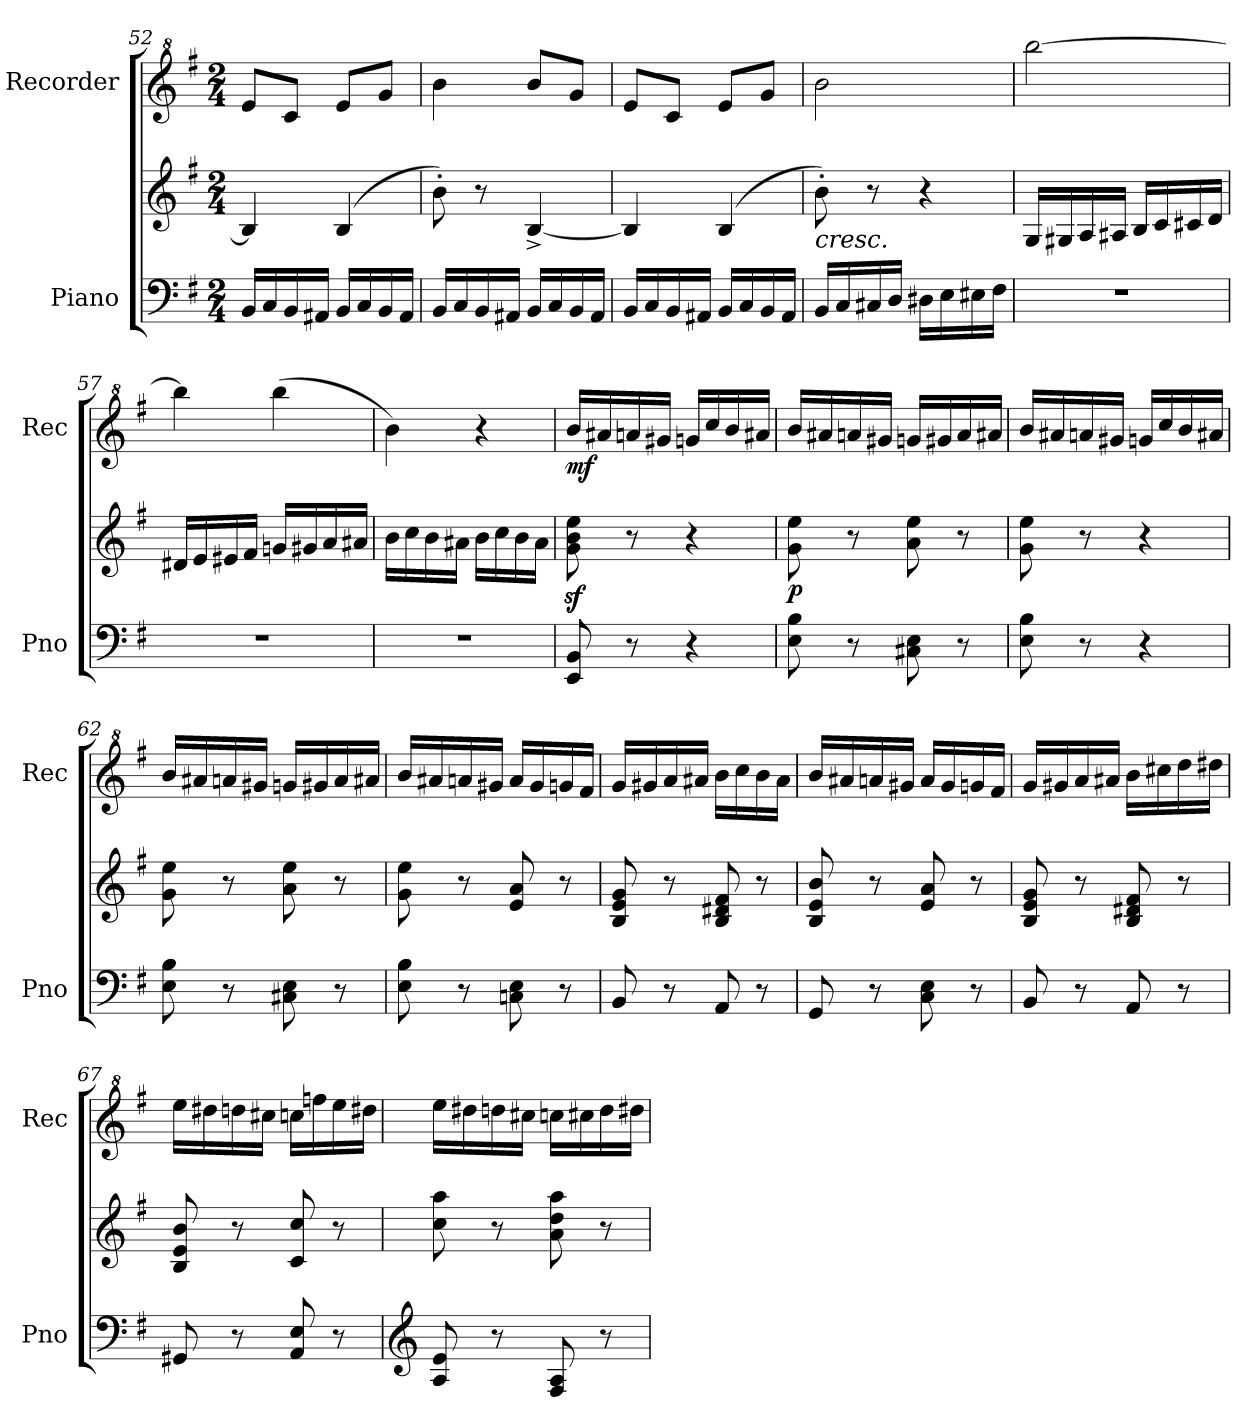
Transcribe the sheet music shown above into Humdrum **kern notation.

**kern	**kern	**dynam	**kern	**dynam
*part2	*part2	*part2	*part1	*part1
*staff3	*staff2	*staff2/3	*staff1	*staff1
*I"Piano	*	*	*I"Recorder	*
*I'Pno	*	*	*I'Rec	*
!!LO:LB:g=z
*clefF4	*clefG2	*	*clefG^2	*
*k[f#]	*k[f#]	*	*k[f#]	*
*M2/4	*M2/4	*	*M2/4	*
=52	=52	=52	=52	=52
16BB/LL	4B/]	.	8ee/L	.
16C/	.	.	.	.
16BB/	.	.	8cc/J	.
16AA#X/JJ	.	.	.	.
16BB/LL	(<4B/	.	8ee/L	.
16C/	.	.	.	.
16BB/	.	.	8gg/J	.
16AA#/JJ	.	.	.	.
=53	=53	=53	=53	=53
16BB/LL	8b'\)	.	4bb\	.
16C/	.	.	.	.
16BB/	8r	.	.	.
16AA#X/JJ	.	.	.	.
16BB/LL	[4B^/	.	8bb/L	.
16C/	.	.	.	.
16BB/	.	.	8gg/J	.
16AA#/JJ	.	.	.	.
=54	=54	=54	=54	=54
16BB/LL	4B/]	.	8ee/L	.
16C/	.	.	.	.
16BB/	.	.	8cc/J	.
16AA#X/JJ	.	.	.	.
16BB/LL	(<4B/	.	8ee/L	.
16C/	.	.	.	.
16BB/	.	.	8gg/J	.
16AA#/JJ	.	.	.	.
=55	=55	=55	=55	=55
!	!LO:TX:b:i:t=cresc.	!	!	!
16BB/LL	8b'\)	.	2bb\	.
16C/	.	.	.	.
16C#X/	8r	.	.	.
16D/JJ	.	.	.	.
16D#X\LL	4r	.	.	.
16E\	.	.	.	.
16E#X\	.	.	.	.
16F#\JJ	.	.	.	.
!!LO:LB:g=z
=56	=56	=56	=56	=56
2r	16G/LL	.	[2bbb\	.
.	16G#X/	.	.	.
.	16A/	.	.	.
.	16A#X/JJ	.	.	.
.	16B/LL	.	.	.
.	16c/	.	.	.
.	16c#X/	.	.	.
.	16d/JJ	.	.	.
=57	=57	=57	=57	=57
2r	16d#X/LL	.	4bbb\]	.
.	16e/	.	.	.
.	16e#X/	.	.	.
.	16f#/JJ	.	.	.
.	16gn/LL	.	(>4bbb\	.
.	16g#X/	.	.	.
.	16a/	.	.	.
.	16a#X/JJ	.	.	.
=58	=58	=58	=58	=58
2r	16b\LL	.	4bb\)	.
.	16cc\	.	.	.
.	16b\	.	.	.
.	16a#X\JJ	.	.	.
.	16b\LL	.	4r	.
.	16cc\	.	.	.
.	16b\	.	.	.
.	16a#\JJ	.	.	.
=59	=59	=59	=59	=59
!	!	!	!	!LO:DY:b
8EE/ 8BB/	8g\z< 8b\z< 8ee\z<	.	16bb/LL	mf
.	.	.	16aa#X/	.
8r	8r	.	16aan/	.
.	.	.	16gg#X/JJ	.
4r	4r	.	16ggn/LL	.
.	.	.	16ccc/	.
.	.	.	16bb/	.
.	.	.	16aa#X/JJ	.
!!LO:PB:g=z
=60	=60	=60	=60	=60
!	!	!LO:DY:b	!	!
8E\ 8B\	8g\ 8ee\	p	16bb/LL	.
.	.	.	16aa#X/	.
8r	8r	.	16aan/	.
.	.	.	16gg#X/JJ	.
8C#X\ 8E\	8a\ 8ee\	.	16ggn/LL	.
.	.	.	16gg#X/	.
8r	8r	.	16aa/	.
.	.	.	16aa#X/JJ	.
=61	=61	=61	=61	=61
8E\ 8B\	8g\ 8ee\	.	16bb/LL	.
.	.	.	16aa#X/	.
8r	8r	.	16aan/	.
.	.	.	16gg#X/JJ	.
4r	4r	.	16ggn/LL	.
.	.	.	16ccc/	.
.	.	.	16bb/	.
.	.	.	16aa#X/JJ	.
=62	=62	=62	=62	=62
8E\ 8B\	8g\ 8ee\	.	16bb/LL	.
.	.	.	16aa#X/	.
8r	8r	.	16aan/	.
.	.	.	16gg#X/JJ	.
8C#X\ 8E\	8a\ 8ee\	.	16ggn/LL	.
.	.	.	16gg#X/	.
8r	8r	.	16aa/	.
.	.	.	16aa#X/JJ	.
=63	=63	=63	=63	=63
8E\ 8B\	8g\ 8ee\	.	16bb/LL	.
.	.	.	16aa#X/	.
8r	8r	.	16aan/	.
.	.	.	16gg#X/JJ	.
8Cn\ 8E\	8e/ 8a/	.	16aa/LL	.
.	.	.	16gg#/	.
8r	8r	.	16ggn/	.
.	.	.	16ff#/JJ	.
!!LO:LB:g=z
=64	=64	=64	=64	=64
8BB/	8B/ 8e/ 8g/	.	16gg/LL	.
.	.	.	16gg#X/	.
8r	8r	.	16aa/	.
.	.	.	16aa#X/JJ	.
8AA/	8B/ 8d#X/ 8f#/	.	16bb\LL	.
.	.	.	16ccc\	.
8r	8r	.	16bb\	.
.	.	.	16aa#\JJ	.
=65	=65	=65	=65	=65
8GG/	8B/ 8e/ 8b/	.	16bb/LL	.
.	.	.	16aa#X/	.
8r	8r	.	16aan/	.
.	.	.	16gg#X/JJ	.
8C\ 8E\	8e/ 8a/	.	16aa/LL	.
.	.	.	16gg#/	.
8r	8r	.	16ggn/	.
.	.	.	16ff#/JJ	.
=66	=66	=66	=66	=66
8BB/	8B/ 8e/ 8g/	.	16gg/LL	.
.	.	.	16gg#X/	.
8r	8r	.	16aa/	.
.	.	.	16aa#X/JJ	.
8AA/	8B/ 8d#X/ 8f#/	.	16bb\LL	.
.	.	.	16ccc#X\	.
8r	8r	.	16ddd\	.
.	.	.	16ddd#X\JJ	.
=67	=67	=67	=67	=67
8GG#X/	8B/ 8e/ 8b/	.	16eee\LL	.
.	.	.	16ddd#X\	.
8r	8r	.	16dddn\	.
.	.	.	16ccc#X\JJ	.
8AA/ 8E/	8c/ 8cc/	.	16cccn\LL	.
.	.	.	16fffn\	.
8r	8r	.	16eee\	.
.	.	.	16ddd#X\JJ	.
!!LO:LB:g=z
=68	=68	=68	=68	=68
*clefG2	*	*	*	*
8A/ 8e/	8cc\ 8aa\	.	16eee\LL	.
.	.	.	16ddd#X\	.
8r	8r	.	16dddn\	.
.	.	.	16ccc#X\JJ	.
8F#/ 8A/	8a\ 8dd\ 8aa\	.	16cccn\LL	.
.	.	.	16ccc#X\	.
8r	8r	.	16ddd\	.
.	.	.	16ddd#X\JJ	.
=	=	=	=	=
*-	*-	*-	*-	*-
